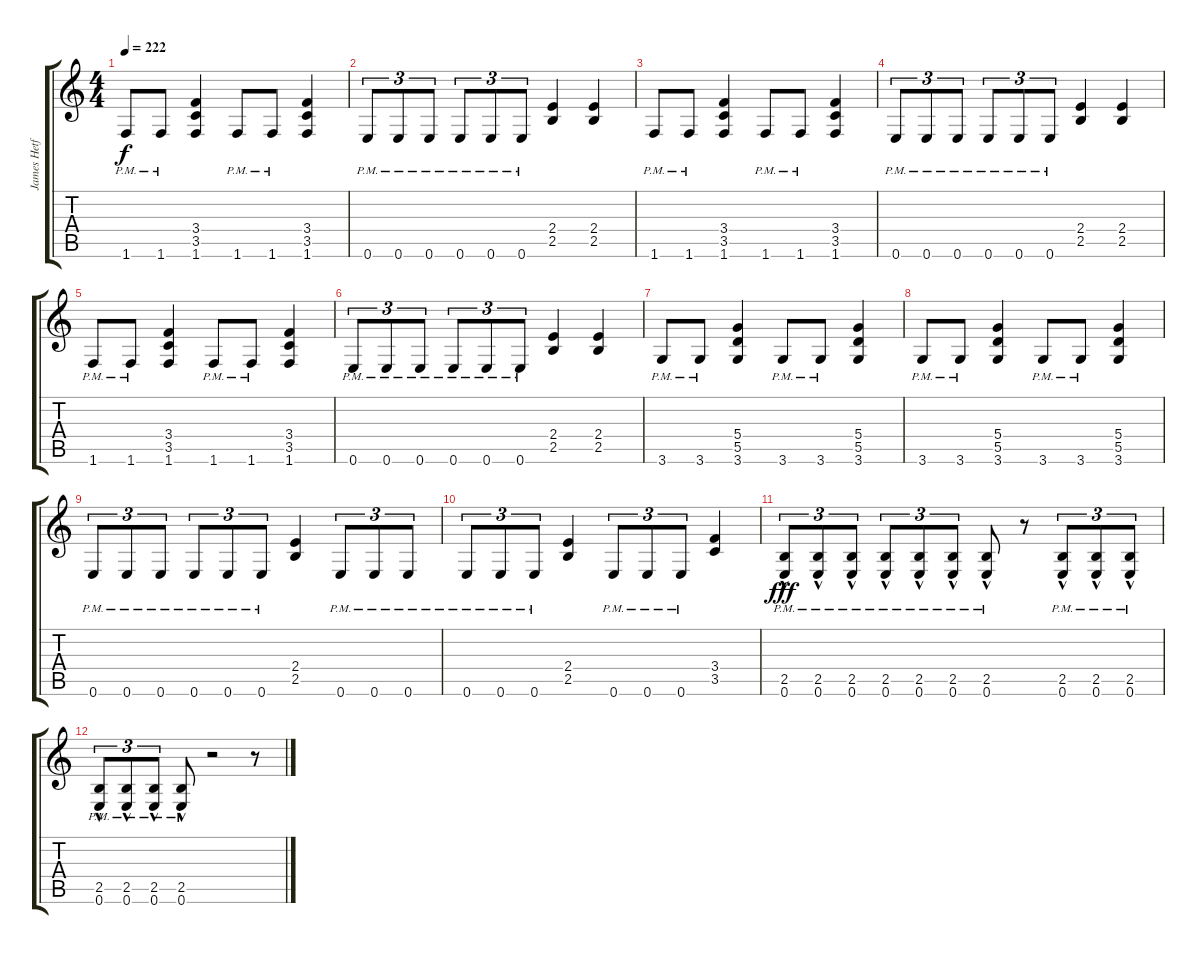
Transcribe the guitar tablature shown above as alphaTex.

\track ("James Hetfield (Rythym)" "James Hetf") {instrument distortionguitar}
\staff {score tabs}
\tuning (E4 B3 G3 D3 A2 E2) {hide}
\ts (4 4)
\tempo 222
\clef g2
\ks c
1.6{pm}.8{dy f} 1.6{pm}.8 (3.4 3.5 1.6).4 1.6{pm}.8 1.6{pm}.8 (3.4 3.5 1.6).4 |
0.6{pm}.8{tu (3 2)} 0.6{pm}.8{tu (3 2)} 0.6{pm}.8{tu (3 2)} 0.6{pm}.8{tu (3 2)} 0.6{pm}.8{tu (3 2)} 0.6{pm}.8{tu (3 2)} (2.4 2.5).4 (2.4 2.5).4 |
1.6{pm}.8 1.6{pm}.8 (3.4 3.5 1.6).4 1.6{pm}.8 1.6{pm}.8 (3.4 3.5 1.6).4 |
0.6{pm}.8{tu (3 2)} 0.6{pm}.8{tu (3 2)} 0.6{pm}.8{tu (3 2)} 0.6{pm}.8{tu (3 2)} 0.6{pm}.8{tu (3 2)} 0.6{pm}.8{tu (3 2)} (2.4 2.5).4 (2.4 2.5).4 |
1.6{pm}.8 1.6{pm}.8 (3.4 3.5 1.6).4 1.6{pm}.8 1.6{pm}.8 (3.4 3.5 1.6).4 |
0.6{pm}.8{tu (3 2)} 0.6{pm}.8{tu (3 2)} 0.6{pm}.8{tu (3 2)} 0.6{pm}.8{tu (3 2)} 0.6{pm}.8{tu (3 2)} 0.6{pm}.8{tu (3 2)} (2.4 2.5).4 (2.4 2.5).4 |
3.6{pm}.8 3.6{pm}.8 (5.4 5.5 3.6).4 3.6{pm}.8 3.6{pm}.8 (5.4 5.5 3.6).4 |
3.6{pm}.8 3.6{pm}.8 (5.4 5.5 3.6).4 3.6{pm}.8 3.6{pm}.8 (5.4 5.5 3.6).4 |
0.6{pm}.8{tu (3 2)} 0.6{pm}.8{tu (3 2)} 0.6{pm}.8{tu (3 2)} 0.6{pm}.8{tu (3 2)} 0.6{pm}.8{tu (3 2)} 0.6{pm}.8{tu (3 2)} (2.4 2.5).4 0.6{pm}.8{tu (3 2)} 0.6{pm}.8{tu (3 2)} 0.6{pm}.8{tu (3 2)} |
0.6{pm}.8{tu (3 2)} 0.6{pm}.8{tu (3 2)} 0.6{pm}.8{tu (3 2)} (2.4 2.5).4 0.6{pm}.8{tu (3 2)} 0.6{pm}.8{tu (3 2)} 0.6{pm}.8{tu (3 2)} (3.4 3.5).4 |
(2.5{hac pm} 0.6{hac pm}).8{tu (3 2) dy fff} (2.5{hac pm} 0.6{hac pm}).8{tu (3 2)} (2.5{hac pm} 0.6{hac pm}).8{tu (3 2)} (2.5{hac pm} 0.6{hac pm}).8{tu (3 2)} (2.5{hac pm} 0.6{hac pm}).8{tu (3 2)} (2.5{hac pm} 0.6{hac pm}).8{tu (3 2)} (2.5{hac pm} 0.6{hac pm}).8 r.8 (2.5{hac pm} 0.6{hac pm}).8{tu (3 2)} (2.5{hac pm} 0.6{hac pm}).8{tu (3 2)} (2.5{hac pm} 0.6{hac pm}).8{tu (3 2)} |
(2.5{hac pm} 0.6{hac pm}).8{tu (3 2)} (2.5{hac pm} 0.6{hac pm}).8{tu (3 2)} (2.5{hac pm} 0.6{hac pm}).8{tu (3 2)} (2.5{hac pm} 0.6{hac pm}).8 r.2 r.8
